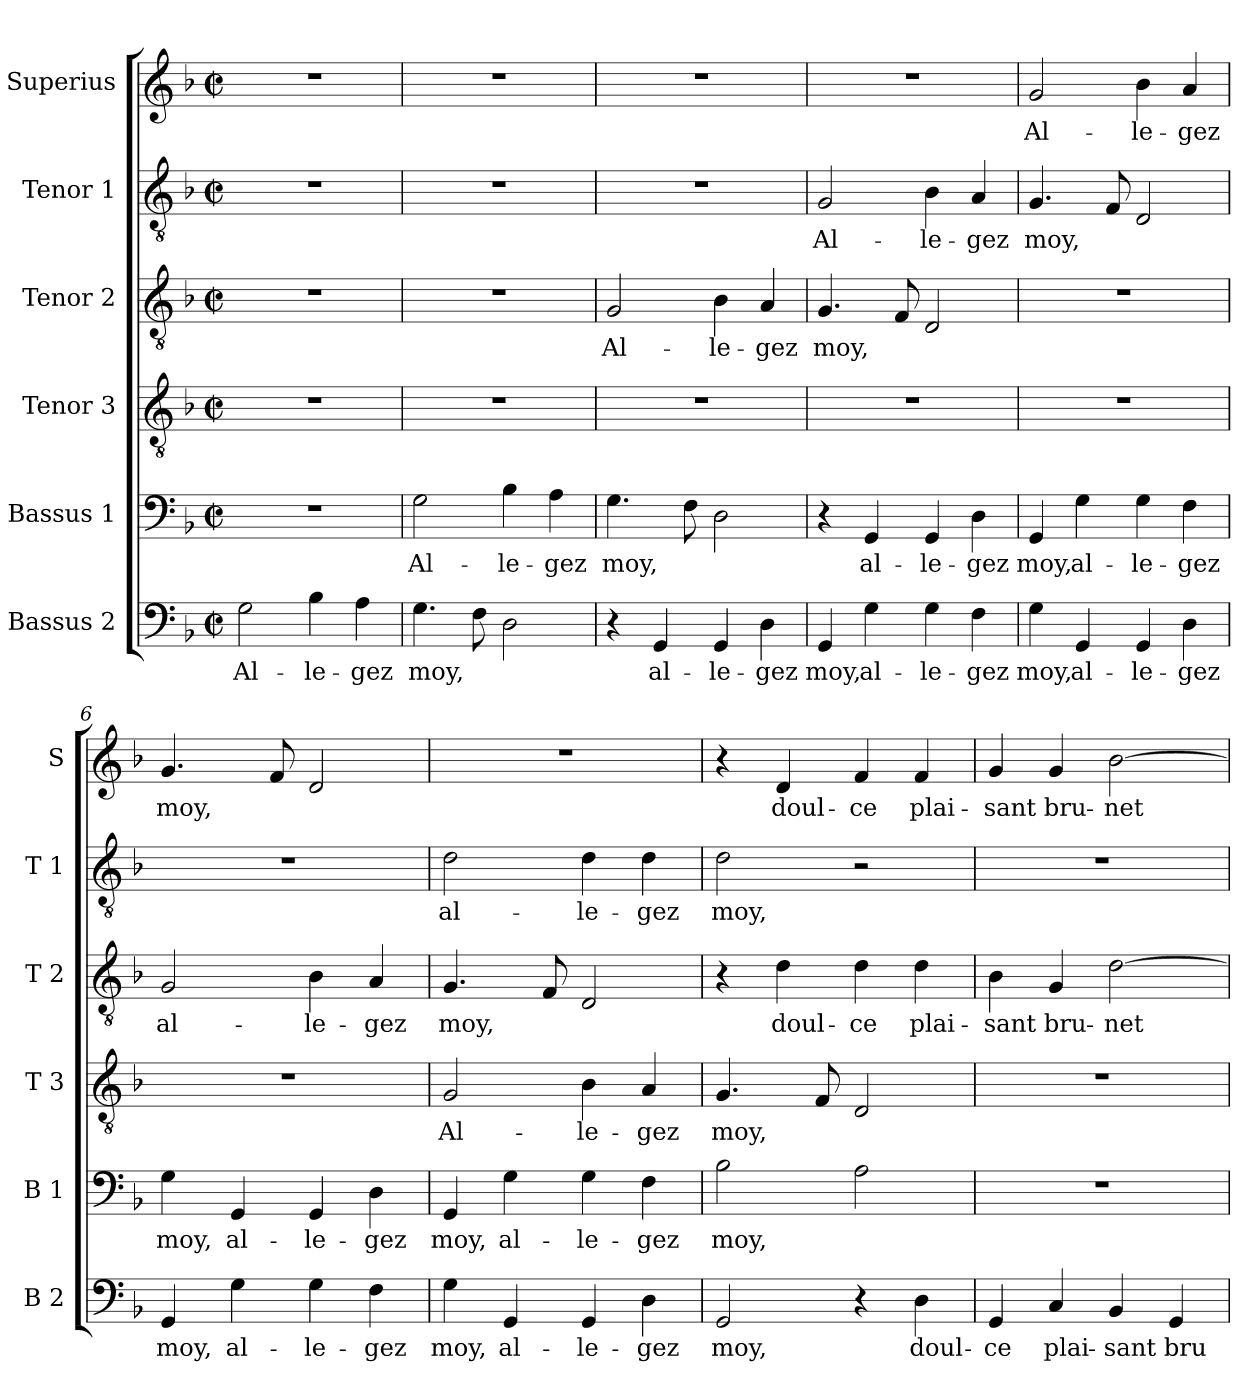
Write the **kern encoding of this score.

**kern	**text	**kern	**text	**kern	**text	**kern	**text	**kern	**text	**kern	**text
*part6	*part6	*part5	*part5	*part4	*part4	*part3	*part3	*part2	*part2	*part1	*part1
*staff6	*staff6	*staff5	*staff5	*staff4	*staff4	*staff3	*staff3	*staff2	*staff2	*staff1	*staff1
*I"Bassus 2	*	*I"Bassus 1	*	*I"Tenor 3	*	*I"Tenor 2	*	*I"Tenor 1	*	*I"Superius	*
*I'B 2	*	*I'B 1	*	*I'T 3	*	*I'T 2	*	*I'T 1	*	*I'S	*
*clefF4	*	*clefF4	*	*clefGv2	*	*clefGv2	*	*clefGv2	*	*clefG2	*
*k[b-]	*	*k[b-]	*	*k[b-]	*	*k[b-]	*	*k[b-]	*	*k[b-]	*
*F:	*	*F:	*	*F:	*	*F:	*	*F:	*	*F:	*
*M2/2	*	*M2/2	*	*M2/2	*	*M2/2	*	*M2/2	*	*M2/2	*
*met(c|)	*	*met(c|)	*	*met(c|)	*	*met(c|)	*	*met(c|)	*	*met(c|)	*
*MM120	*	*MM120	*	*MM120	*	*MM120	*	*MM120	*	*MM120	*
=1	=1	=1	=1	=1	=1	=1	=1	=1	=1	=1	=1
!	!LO:LY:b	!	!	!	!	!	!	!	!	!	!
2G\	Al-	1r	.	1r	.	1r	.	1r	.	1r	.
!	!LO:LY:b	!	!	!	!	!	!	!	!	!	!
4B-\	-le-	.	.	.	.	.	.	.	.	.	.
!	!LO:LY:b	!	!	!	!	!	!	!	!	!	!
4A\	-gez	.	.	.	.	.	.	.	.	.	.
=2	=2	=2	=2	=2	=2	=2	=2	=2	=2	=2	=2
!	!LO:LY:b	!	!LO:LY:b	!	!	!	!	!	!	!	!
4.G\	moy,	2G\	Al-	1r	.	1r	.	1r	.	1r	.
8F\	.	.	.	.	.	.	.	.	.	.	.
!	!	!	!LO:LY:b	!	!	!	!	!	!	!	!
2D\	.	4B-\	-le-	.	.	.	.	.	.	.	.
!	!	!	!LO:LY:b	!	!	!	!	!	!	!	!
.	.	4A\	-gez	.	.	.	.	.	.	.	.
=3	=3	=3	=3	=3	=3	=3	=3	=3	=3	=3	=3
!	!	!	!LO:LY:b	!	!	!	!LO:LY:b	!	!	!	!
4r	.	4.G\	moy,	1r	.	2G/	Al-	1r	.	1r	.
!	!LO:LY:b	!	!	!	!	!	!	!	!	!	!
4GG/	al-	.	.	.	.	.	.	.	.	.	.
.	.	8F\	.	.	.	.	.	.	.	.	.
!	!LO:LY:b	!	!	!	!	!	!LO:LY:b	!	!	!	!
4GG/	-le-	2D\	.	.	.	4B-\	-le-	.	.	.	.
!	!LO:LY:b	!	!	!	!	!	!LO:LY:b	!	!	!	!
4D\	-gez	.	.	.	.	4A/	-gez	.	.	.	.
=4	=4	=4	=4	=4	=4	=4	=4	=4	=4	=4	=4
!	!LO:LY:b	!	!	!	!	!	!LO:LY:b	!	!LO:LY:b	!	!
4GG/	moy,	4r	.	1r	.	4.G/	moy,	2G/	Al-	1r	.
!	!LO:LY:b	!	!LO:LY:b	!	!	!	!	!	!	!	!
4G\	al-	4GG/	al-	.	.	.	.	.	.	.	.
.	.	.	.	.	.	8F/	.	.	.	.	.
!	!LO:LY:b	!	!LO:LY:b	!	!	!	!	!	!LO:LY:b	!	!
4G\	-le-	4GG/	-le-	.	.	2D/	.	4B-\	-le-	.	.
!	!LO:LY:b	!	!LO:LY:b	!	!	!	!	!	!LO:LY:b	!	!
4F\	-gez	4D\	-gez	.	.	.	.	4A/	-gez	.	.
=5	=5	=5	=5	=5	=5	=5	=5	=5	=5	=5	=5
!	!LO:LY:b	!	!LO:LY:b	!	!	!	!	!	!LO:LY:b	!	!LO:LY:b
4G\	moy,	4GG/	moy,	1r	.	1r	.	4.G/	moy,	2g/	Al-
!	!LO:LY:b	!	!LO:LY:b	!	!	!	!	!	!	!	!
4GG/	al-	4G\	al-	.	.	.	.	.	.	.	.
.	.	.	.	.	.	.	.	8F/	.	.	.
!	!LO:LY:b	!	!LO:LY:b	!	!	!	!	!	!	!	!LO:LY:b
4GG/	-le-	4G\	-le-	.	.	.	.	2D/	.	4b-\	-le-
!	!LO:LY:b	!	!LO:LY:b	!	!	!	!	!	!	!	!LO:LY:b
4D\	-gez	4F\	-gez	.	.	.	.	.	.	4a/	-gez
!!LO:PB:g=z
=6	=6	=6	=6	=6	=6	=6	=6	=6	=6	=6	=6
!	!LO:LY:b	!	!LO:LY:b	!	!	!	!LO:LY:b	!	!	!	!LO:LY:b
4GG/	moy,	4G\	moy,	1r	.	2G/	al-	1r	.	4.g/	moy,
!	!LO:LY:b	!	!LO:LY:b	!	!	!	!	!	!	!	!
4G\	al-	4GG/	al-	.	.	.	.	.	.	.	.
.	.	.	.	.	.	.	.	.	.	8f/	.
!	!LO:LY:b	!	!LO:LY:b	!	!	!	!LO:LY:b	!	!	!	!
4G\	-le-	4GG/	-le-	.	.	4B-\	-le-	.	.	2d/	.
!	!LO:LY:b	!	!LO:LY:b	!	!	!	!LO:LY:b	!	!	!	!
4F\	-gez	4D\	-gez	.	.	4A/	-gez	.	.	.	.
=7	=7	=7	=7	=7	=7	=7	=7	=7	=7	=7	=7
!	!LO:LY:b	!	!LO:LY:b	!	!LO:LY:b	!	!LO:LY:b	!	!LO:LY:b	!	!
4G\	moy,	4GG/	moy,	2G/	Al-	4.G/	moy,	2d\	al-	1r	.
!	!LO:LY:b	!	!LO:LY:b	!	!	!	!	!	!	!	!
4GG/	al-	4G\	al-	.	.	.	.	.	.	.	.
.	.	.	.	.	.	8F/	.	.	.	.	.
!	!LO:LY:b	!	!LO:LY:b	!	!LO:LY:b	!	!	!	!LO:LY:b	!	!
4GG/	-le-	4G\	-le-	4B-\	-le-	2D/	.	4d\	-le-	.	.
!	!LO:LY:b	!	!LO:LY:b	!	!LO:LY:b	!	!	!	!LO:LY:b	!	!
4D\	-gez	4F\	-gez	4A/	-gez	.	.	4d\	-gez	.	.
=8	=8	=8	=8	=8	=8	=8	=8	=8	=8	=8	=8
!	!LO:LY:b	!	!LO:LY:b	!	!LO:LY:b	!	!	!	!LO:LY:b	!	!
2GG/	moy,	2B-\	moy,	4.G/	moy,	4r	.	2d\	moy,	4r	.
!	!	!	!	!	!	!	!LO:LY:b	!	!	!	!LO:LY:b
.	.	.	.	.	.	4d\	doul-	.	.	4d/	doul-
.	.	.	.	8F/	.	.	.	.	.	.	.
!	!	!	!	!	!	!	!LO:LY:b	!	!	!	!LO:LY:b
4r	.	2A\	.	2D/	.	4d\	-ce	2r	.	4f/	-ce
!	!LO:LY:b	!	!	!	!	!	!LO:LY:b	!	!	!	!LO:LY:b
4D\	doul-	.	.	.	.	4d\	plai-	.	.	4f/	plai-
=9	=9	=9	=9	=9	=9	=9	=9	=9	=9	=9	=9
!	!LO:LY:b	!	!	!	!	!	!LO:LY:b	!	!	!	!LO:LY:b
4GG/	-ce	1r	.	1r	.	4B-\	-sant	1r	.	4g/	-sant
!	!LO:LY:b	!	!	!	!	!	!LO:LY:b	!	!	!	!LO:LY:b
4C/	plai-	.	.	.	.	4G/	bru-	.	.	4g/	bru-
!	!LO:LY:b	!	!	!	!	!	!LO:LY:b	!	!	!	!LO:LY:b
4BB-/	-sant	.	.	.	.	[2d\	-net-	.	.	[2b-\	-net-
!	!LO:LY:b	!	!	!	!	!	!	!	!	!	!
4GG/	bru-	.	.	.	.	.	.	.	.	.	.
=	=	=	=	=	=	=	=	=	=	=	=
*-	*-	*-	*-	*-	*-	*-	*-	*-	*-	*-	*-
